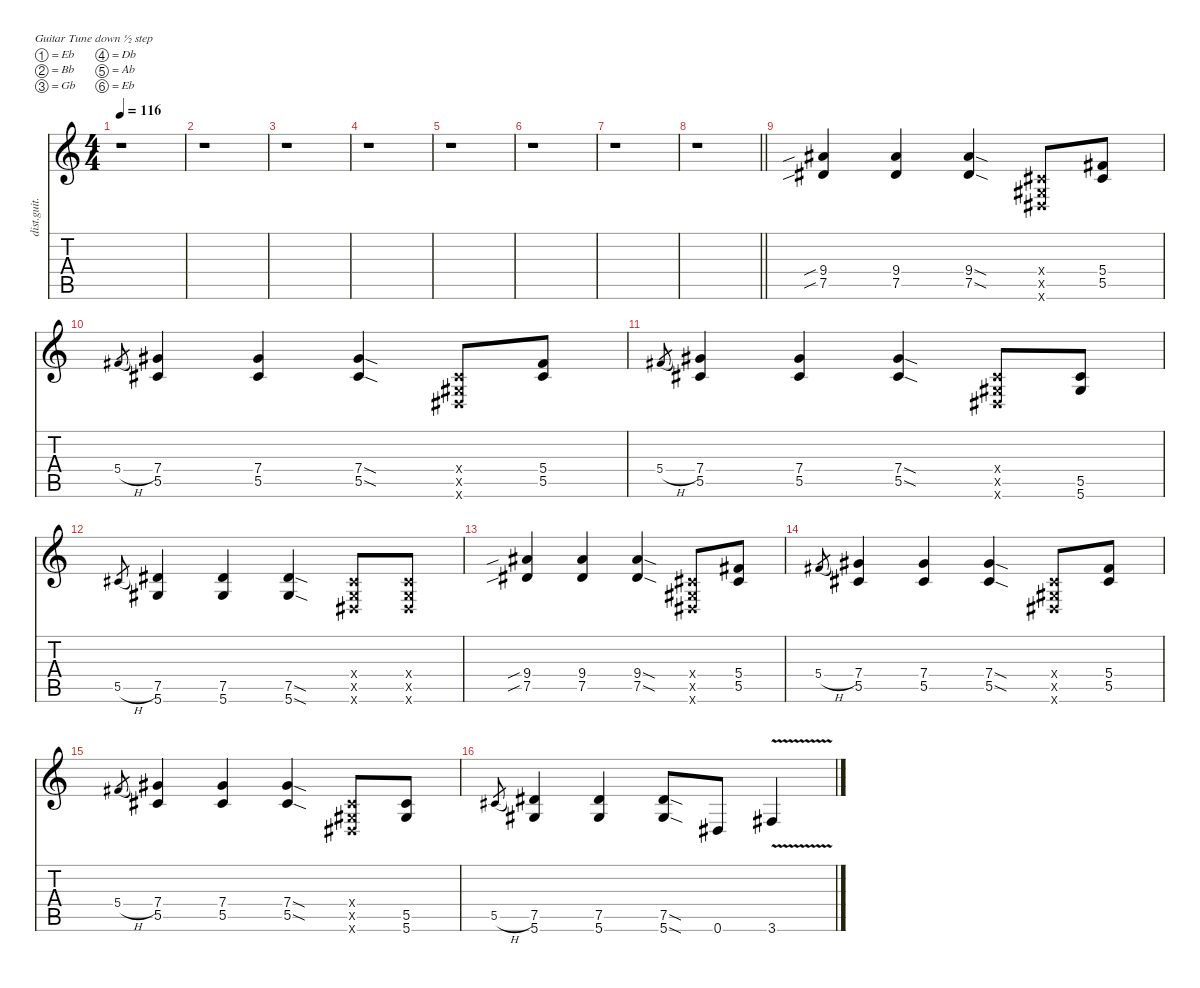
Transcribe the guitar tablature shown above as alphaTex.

\defaultSystemsLayout 4
\hideDynamics
\bracketExtendMode nobrackets
\otherSystemsTrackNameOrientation horizontal
\track ("Guit 2" "dist.guit.") {instrument distortionguitar}
\staff {score tabs}
\tuning (Eb4 Bb3 Gb3 Db3 Ab2 Eb2)
\ts (4 4)
\tempo 116
\clef g2
\ks c
r.1{dy f beam Down} |
r.1{beam Down} |
r.1{beam Down} |
r.1{beam Down} |
r.1{beam Down} |
r.1{beam Down} |
r.1{beam Down} |
\barLineRight lightlight
r.1{beam Down} |
(9.4{sib acc #} 7.5{sib acc #}).4{beam Up} (9.4{acc #} 7.5{acc #}).4{beam Up} (9.4{sod acc #} 7.5{sod acc #}).4{beam Up} (0.4{x acc #} 0.5{x acc #} 0.6{x acc #}).8{beam Up} (5.4{acc #} 5.5{acc #}).8{beam Up} |
5.4{h acc #}.8{gr dy mf beam Up} (7.4{acc #} 5.5{acc #}).4{dy f beam Up} (7.4{acc #} 5.5{acc #}).4{beam Up} (7.4{sod acc #} 5.5{sod acc #}).4{beam Up} (0.4{x acc #} 0.5{x acc #} 0.6{x acc #}).8{beam Up} (5.4{acc #} 5.5{acc #}).8{beam Up} |
5.4{h acc #}.8{gr dy mf beam Up} (7.4{acc #} 5.5{acc #}).4{dy f beam Up} (7.4{acc #} 5.5{acc #}).4{beam Up} (7.4{sod acc #} 5.5{sod acc #}).4{beam Up} (0.4{x acc #} 0.5{x acc #} 0.6{x acc #}).8{beam Up} (5.5{acc #} 5.6{acc #}).8{beam Up} |
5.5{h acc #}.8{gr dy mf beam Up} (7.5{acc #} 5.6{acc #}).4{dy f beam Up} (7.5{acc #} 5.6{acc #}).4{beam Up} (7.5{sod acc #} 5.6{sod acc #}).4{beam Up} (0.4{x acc #} 0.5{x acc #} 0.6{x acc #}).8{beam Up} (0.4{x acc #} 0.5{x acc #} 0.6{x acc #}).8{beam Up} |
(9.4{sib acc #} 7.5{sib acc #}).4{beam Up} (9.4{acc #} 7.5{acc #}).4{beam Up} (9.4{sod acc #} 7.5{sod acc #}).4{beam Up} (0.4{x acc #} 0.5{x acc #} 0.6{x acc #}).8{beam Up} (5.4{acc #} 5.5{acc #}).8{beam Up} |
5.4{h acc #}.8{gr dy mf beam Up} (7.4{acc #} 5.5{acc #}).4{dy f beam Up} (7.4{acc #} 5.5{acc #}).4{beam Up} (7.4{sod acc #} 5.5{sod acc #}).4{beam Up} (0.4{x acc #} 0.5{x acc #} 0.6{x acc #}).8{beam Up} (5.4{acc #} 5.5{acc #}).8{beam Up} |
5.4{h acc #}.8{gr dy mf beam Up} (7.4{acc #} 5.5{acc #}).4{dy f beam Up} (7.4{acc #} 5.5{acc #}).4{beam Up} (7.4{sod acc #} 5.5{sod acc #}).4{beam Up} (0.4{x acc #} 0.5{x acc #} 0.6{x acc #}).8{beam Up} (5.5{acc #} 5.6{acc #}).8{beam Up} |
5.5{h acc #}.8{gr dy mf beam Up} (7.5{acc #} 5.6{acc #}).4{dy f beam Up} (7.5{acc #} 5.6{acc #}).4{beam Up} (7.5{sod acc #} 5.6{sod acc #}).8{beam Up} 0.6{acc #}.8{beam Up} 3.6{v acc #}.4{beam Up}
